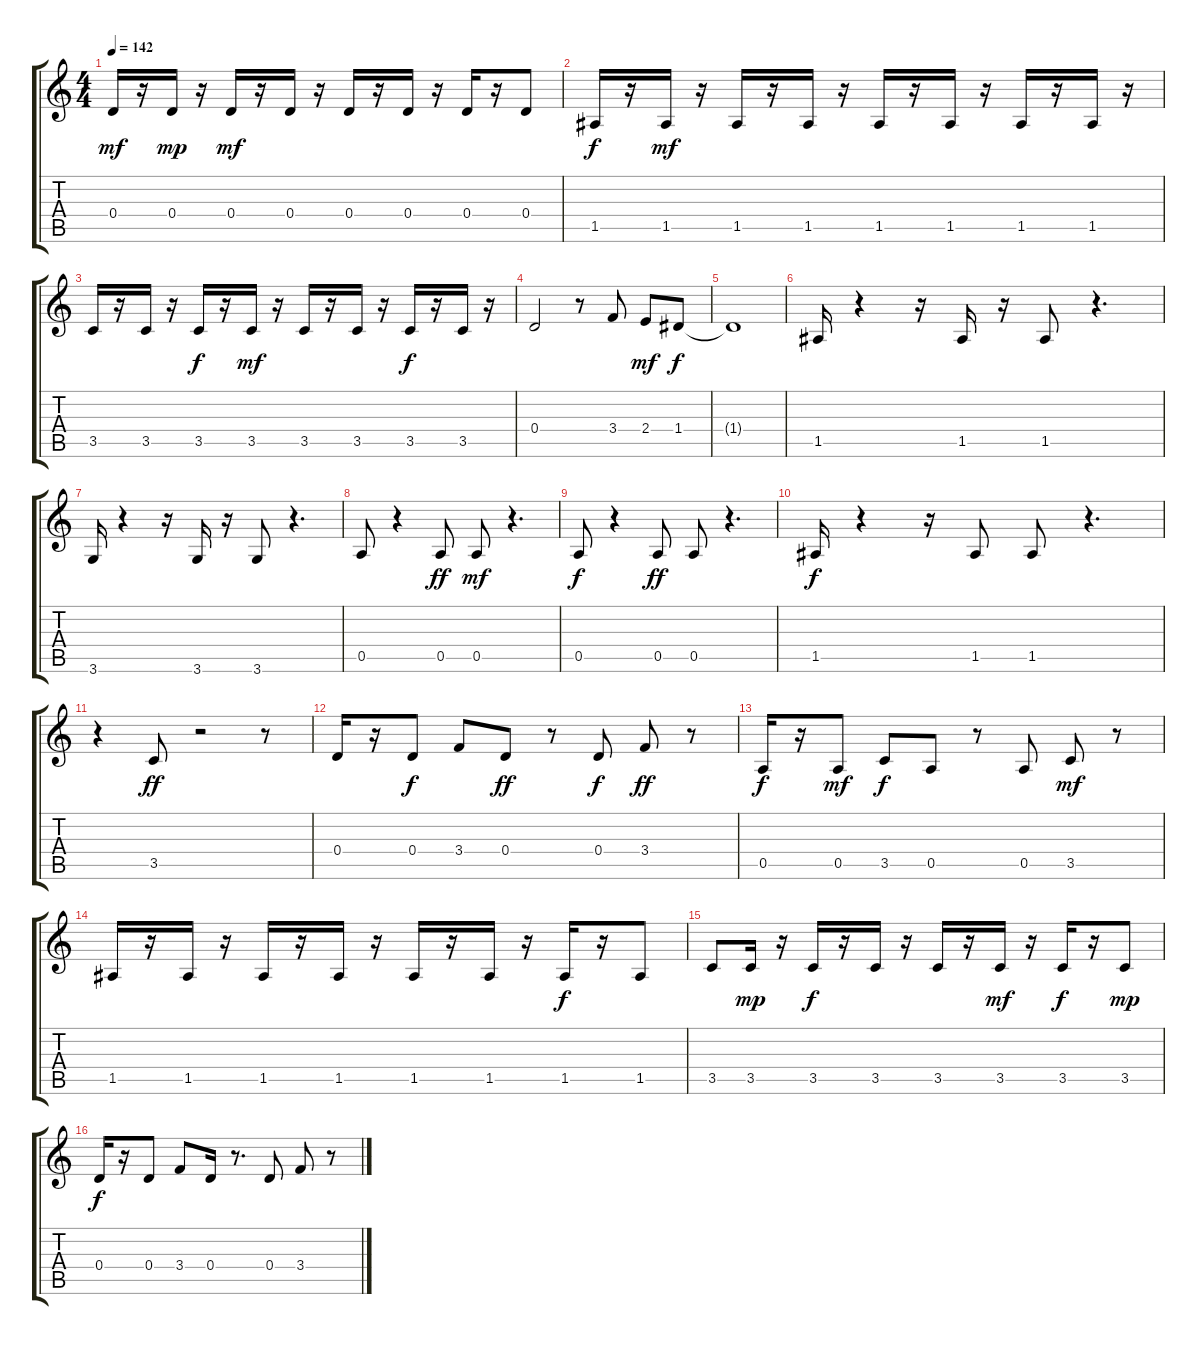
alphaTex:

\track "" {instrument electricguitarmuted}
\staff {score tabs}
\tuning (E4 B3 G3 D3 A2 E2) {hide}
\ts (4 4)
\tempo 142
\clef g2
\ks c
0.4.16{dy mf} r.16 0.4.16{dy mp} r.16 0.4.16{dy mf} r.16 0.4.16 r.16 0.4.16 r.16 0.4.16 r.16 0.4.16 r.16 0.4.8 |
1.5.16{dy f} r.16 1.5.16{dy mf} r.16 1.5.16 r.16 1.5.16 r.16 1.5.16 r.16 1.5.16 r.16 1.5.16 r.16 1.5.16 r.16 |
3.5.16 r.16 3.5.16 r.16 3.5.16{dy f} r.16 3.5.16{dy mf} r.16 3.5.16 r.16 3.5.16 r.16 3.5.16{dy f} r.16 3.5.16 r.16 |
0.4.2 r.8 3.4.8 2.4.8{dy mf} 1.4.8{dy f} |
1.4{t}.1 |
1.5.16 r.4 r.16 1.5.16 r.16 1.5.8 r.4{d} |
3.6.16 r.4 r.16 3.6.16 r.16 3.6.8 r.4{d} |
0.5.8 r.4 0.5.8{dy ff} 0.5.8{dy mf} r.4{d} |
0.5.8{dy f} r.4 0.5.8{dy ff} 0.5.8 r.4{d} |
1.5.16{dy f} r.4 r.16 1.5.8 1.5.8 r.4{d} |
r.4 3.5.8{dy ff} r.2 r.8 |
0.4.16 r.16 0.4.8{dy f} 3.4.8 0.4.8{dy ff} r.8 0.4.8{dy f} 3.4.8{dy ff} r.8 |
0.5.16{dy f} r.16 0.5.8{dy mf} 3.5.8{dy f} 0.5.8 r.8 0.5.8 3.5.8{dy mf} r.8 |
1.5.16 r.16 1.5.16 r.16 1.5.16 r.16 1.5.16 r.16 1.5.16 r.16 1.5.16 r.16 1.5.16{dy f} r.16 1.5.8 |
3.5.8 3.5.16{dy mp} r.16 3.5.16{dy f} r.16 3.5.16 r.16 3.5.16 r.16 3.5.16{dy mf} r.16 3.5.16{dy f} r.16 3.5.8{dy mp} |
0.4.16{dy f} r.16 0.4.8 3.4.8 0.4.16 r.8{d} 0.4.8 3.4.8 r.8
